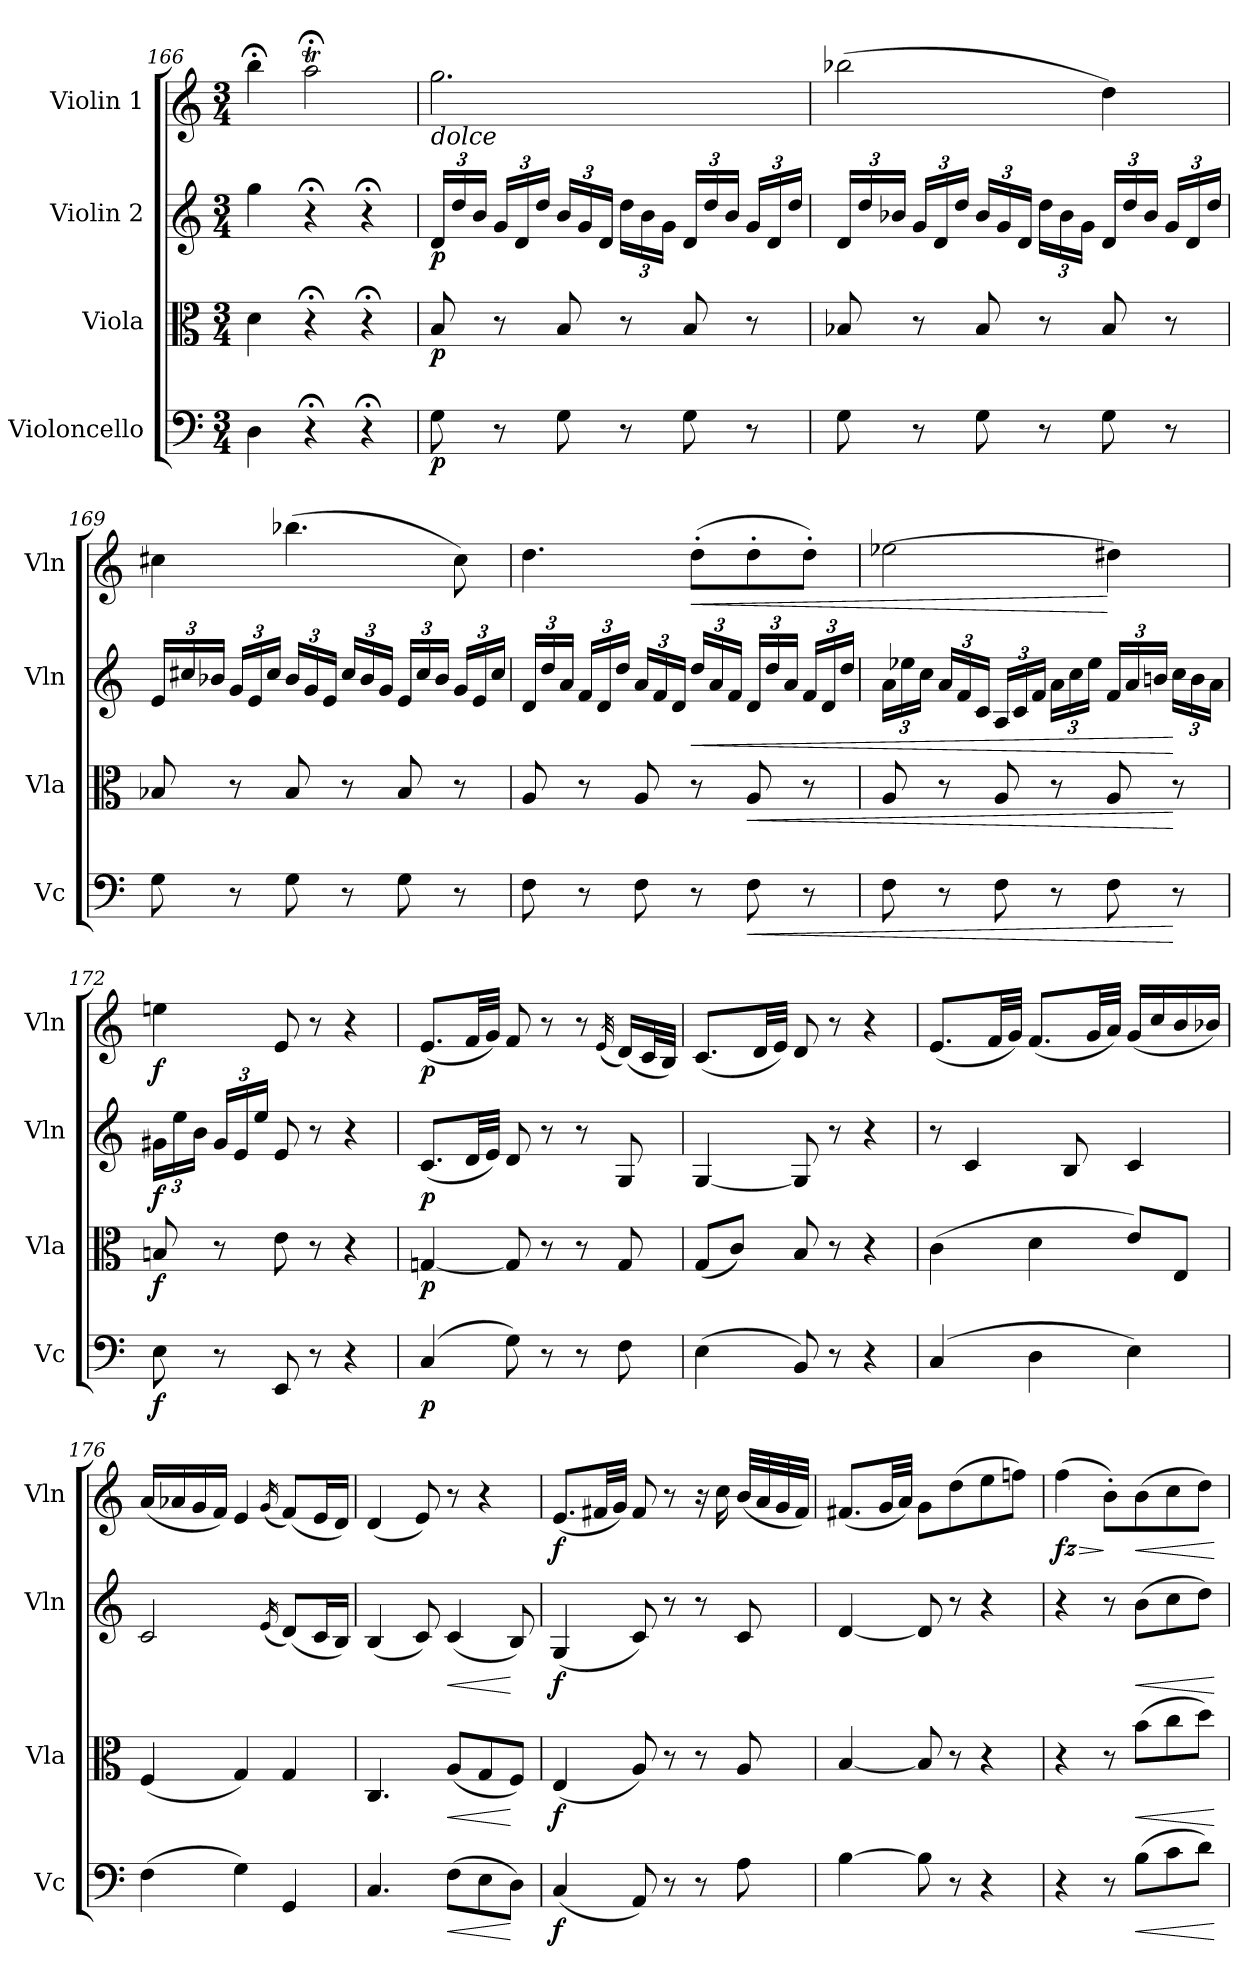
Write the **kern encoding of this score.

**kern	**dynam	**kern	**dynam	**kern	**dynam	**kern	**dynam
*part4	*part4	*part3	*part3	*part2	*part2	*part1	*part1
*staff4	*staff4	*staff3	*staff3	*staff2	*staff2	*staff1	*staff1
*I"Violoncello	*	*I"Viola	*	*I"Violin 2	*	*I"Violin 1	*
*I'Vc	*	*I'Vla	*	*I'Vln	*	*I'Vln	*
*clefF4	*	*clefC3	*	*clefG2	*	*clefG2	*
*k[]	*	*k[]	*	*k[]	*	*k[]	*
*M3/4	*	*M3/4	*	*M3/4	*	*M3/4	*
=166	=166	=166	=166	=166	=166	=166	=166
4D\	.	4d\	.	4gg\	.	4bb;<\	.
4r;<	.	4r;<	.	4r;<	.	2aa;<T\	.
4r;<	.	4r;<	.	4r;<	.	.	.
!!LO:LB:g=z
=167	=167	=167	=167	=167	=167	=167	=167
*	*	*	*	*Xbrackettup	*	*	*
!	!	!	!	!	!	!LO:TX:b:i:t=dolce	!
!	!LO:DY:b	!	!LO:DY:b	!	!LO:DY:b	!	!
8G\	p	8B/	p	24d/LL	p	2.gg\	.
.	.	.	.	24dd/	.	.	.
.	.	.	.	24b/JJ	.	.	.
8r	.	8r	.	24g/LL	.	.	.
.	.	.	.	24d/	.	.	.
.	.	.	.	24dd/JJ	.	.	.
8G\	.	8B/	.	24b/LL	.	.	.
.	.	.	.	24g/	.	.	.
.	.	.	.	24d/JJ	.	.	.
8r	.	8r	.	24dd\LL	.	.	.
.	.	.	.	24b\	.	.	.
.	.	.	.	24g\JJ	.	.	.
8G\	.	8B/	.	24d/LL	.	.	.
.	.	.	.	24dd/	.	.	.
.	.	.	.	24b/JJ	.	.	.
8r	.	8r	.	24g/LL	.	.	.
.	.	.	.	24d/	.	.	.
.	.	.	.	24dd/JJ	.	.	.
=168	=168	=168	=168	=168	=168	=168	=168
8G\	.	8B-X/	.	24d/LL	.	(>2bb-X\	.
.	.	.	.	24dd/	.	.	.
.	.	.	.	24b-X/JJ	.	.	.
8r	.	8r	.	24g/LL	.	.	.
.	.	.	.	24d/	.	.	.
.	.	.	.	24dd/JJ	.	.	.
8G\	.	8B-/	.	24b-/LL	.	.	.
.	.	.	.	24g/	.	.	.
.	.	.	.	24d/JJ	.	.	.
8r	.	8r	.	24dd\LL	.	.	.
.	.	.	.	24b-\	.	.	.
.	.	.	.	24g\JJ	.	.	.
8G\	.	8B-/	.	24d/LL	.	4dd\)	.
.	.	.	.	24dd/	.	.	.
.	.	.	.	24b-/JJ	.	.	.
8r	.	8r	.	24g/LL	.	.	.
.	.	.	.	24d/	.	.	.
.	.	.	.	24dd/JJ	.	.	.
=169	=169	=169	=169	=169	=169	=169	=169
8G\	.	8B-X/	.	24e/LL	.	4cc#X\	.
.	.	.	.	24cc#X/	.	.	.
.	.	.	.	24b-X/JJ	.	.	.
8r	.	8r	.	24g/LL	.	.	.
.	.	.	.	24e/	.	.	.
.	.	.	.	24cc#/JJ	.	.	.
8G\	.	8B-/	.	24b-/LL	.	(>4.bb-X\	.
.	.	.	.	24g/	.	.	.
.	.	.	.	24e/JJ	.	.	.
8r	.	8r	.	24cc#/LL	.	.	.
.	.	.	.	24b-/	.	.	.
.	.	.	.	24g/JJ	.	.	.
8G\	.	8B-/	.	24e/LL	.	.	.
.	.	.	.	24cc#/	.	.	.
.	.	.	.	24b-/JJ	.	.	.
8r	.	8r	.	24g/LL	.	8cc#\)	.
.	.	.	.	24e/	.	.	.
.	.	.	.	24cc#/JJ	.	.	.
!!LO:LB:g=z
=170	=170	=170	=170	=170	=170	=170	=170
8F\	.	8A/	.	24d/LL	.	4.dd\	.
.	.	.	.	24dd/	.	.	.
.	.	.	.	24a/JJ	.	.	.
8r	.	8r	.	24f/LL	.	.	.
.	.	.	.	24d/	.	.	.
.	.	.	.	24dd/JJ	.	.	.
8F\	.	8A/	.	24a/LL	.	.	.
.	.	.	.	24f/	.	.	.
.	.	.	.	24d/JJ	.	.	.
!	!	!	!	!	!LO:HP:b	!	!LO:HP:b
8r	.	8r	.	24dd/LL	<	(>8dd'\L	<
.	.	.	.	24a/	.	.	.
.	.	.	.	24f/JJ	.	.	.
!	!LO:HP:b	!	!LO:HP:b	!	!	!	!
8F\	<	8A/	<	24d/LL	.	8dd'\	.
.	.	.	.	24dd/	.	.	.
.	.	.	.	24a/JJ	.	.	.
8r	.	8r	.	24f/LL	.	8dd'\J)	.
.	.	.	.	24d/	.	.	.
.	.	.	.	24dd/JJ	.	.	.
=171	=171	=171	=171	=171	=171	=171	=171
8F\	.	8A/	.	24a\LL	.	[2ee-X\	.
.	.	.	.	24ee-X\	.	.	.
.	.	.	.	24cc\JJ	.	.	.
8r	.	8r	.	24a/LL	.	.	.
.	.	.	.	24f/	.	.	.
.	.	.	.	24c/JJ	.	.	.
8F\	.	8A/	.	24A/LL	.	.	.
.	.	.	.	24c/	.	.	.
.	.	.	.	24f/JJ	.	.	.
8r	.	8r	.	24a\LL	.	.	.
.	.	.	.	24cc\	.	.	.
.	.	.	.	24ee-\JJ	.	.	.
8F\	.	8A/	.	24f/LL	.	4dd#X\]	[
.	.	.	.	24a/	.	.	.
.	.	.	.	24bn/JJ	.	.	.
8r	[	8r	[	24cc\LL	[	.	.
.	.	.	.	24b\	.	.	.
.	.	.	.	24a\JJ	.	.	.
=172	=172	=172	=172	=172	=172	=172	=172
!	!LO:DY:b	!	!LO:DY:b	!	!LO:DY:b	!	!LO:DY:b
8E\	f	8Bn/	f	24g#X\LL	f	4een\	f
.	.	.	.	24ee\	.	.	.
.	.	.	.	24b\JJ	.	.	.
8r	.	8r	.	24g#/LL	.	.	.
.	.	.	.	24e/	.	.	.
.	.	.	.	24ee/JJ	.	.	.
8EE/	.	8e\	.	8e/	.	8e/	.
8r	.	8r	.	8r	.	8r	.
4r	.	4r	.	4r	.	4r	.
!!LO:PB:g=z
=173	=173	=173	=173	=173	=173	=173	=173
!	!LO:DY:b	!	!LO:DY:b	!	!LO:DY:b	!	!LO:DY:b
(>4C/	p	[4Gn/	p	(<8.c/L	p	(<8.e/L	p
.	.	.	.	32d/LL	.	32f/LL	.
.	.	.	.	32e/JJJ)	.	32g/JJJ)	.
8G\)	.	8G/]	.	8d/	.	8f/	.
8r	.	8r	.	8r	.	8r	.
8r	.	8r	.	8r	.	8r	.
.	.	.	.	.	.	(<32qe/	.
8F\	.	8G/	.	8G/	.	(<16d/LL)	.
.	.	.	.	.	.	32c/L	.
.	.	.	.	.	.	32B/JJJ)	.
=174	=174	=174	=174	=174	=174	=174	=174
(>4E\	.	(<8G/L	.	[4G/	.	(<8.c/L	.
.	.	8c/J)	.	.	.	.	.
.	.	.	.	.	.	32d/LL	.
.	.	.	.	.	.	32e/JJJ)	.
8BB/)	.	8B/	.	8G/]	.	8d/	.
8r	.	8r	.	8r	.	8r	.
4r	.	4r	.	4r	.	4r	.
=175	=175	=175	=175	=175	=175	=175	=175
(>4C/	.	(>4c\	.	8r	.	(<8.e/L	.
.	.	.	.	4c/	.	.	.
.	.	.	.	.	.	32f/LL	.
.	.	.	.	.	.	32g/JJJ)	.
4D\	.	4d\	.	.	.	(<8.f/L	.
.	.	.	.	8B/	.	.	.
.	.	.	.	.	.	32g/LL	.
.	.	.	.	.	.	32a/JJJ)	.
4E\)	.	8e/L)	.	4c/	.	(<16g/LL	.
.	.	.	.	.	.	16cc/	.
.	.	8E/J	.	.	.	16b/	.
.	.	.	.	.	.	16b-X/JJ)	.
=176	=176	=176	=176	=176	=176	=176	=176
(>4F\	.	(<4F/	.	2c/	.	(<16a/LL	.
.	.	.	.	.	.	16a-X/	.
.	.	.	.	.	.	16g/	.
.	.	.	.	.	.	16f/JJ)	.
4G\)	.	4G/)	.	.	.	4e/	.
.	.	.	.	(<16qe/	.	(<16qg/	.
4GG/	.	4G/	.	(<8d/L)	.	(<8f/L)	.
.	.	.	.	16c/L	.	16e/L	.
.	.	.	.	16B/JJ)	.	16d/JJ)	.
!!LO:LB:g=z
=177	=177	=177	=177	=177	=177	=177	=177
4.C/	.	4.C/	.	(<4B/	.	(<4d/	.
.	.	.	.	8c/)	.	8e/)	.
!	!LO:HP:b	!	!LO:HP:b	!	!LO:HP:b	!	!
(>8F\L	<	(<8A/L	<	(<4c/	<	8r	.
8E\	.	8G/	.	.	.	4r	.
8D\J)	[	8F/J)	[	8B/)	[	.	.
=178	=178	=178	=178	=178	=178	=178	=178
!	!LO:DY:b	!	!LO:DY:b	!	!LO:DY:b	!	!LO:DY:b
(<4C/	f	(<4E/	f	(<4G/	f	(<8.e/L	f
.	.	.	.	.	.	32f#X/LL	.
.	.	.	.	.	.	32g/JJJ)	.
8AA/)	.	8A/)	.	8c/)	.	8f#/	.
8r	.	8r	.	8r	.	8r	.
8r	.	8r	.	8r	.	16r	.
.	.	.	.	.	.	16cc\	.
8A\	.	8A/	.	8c/	.	(<32b/LLL	.
.	.	.	.	.	.	32a/	.
.	.	.	.	.	.	32g/	.
.	.	.	.	.	.	32f#/JJJ)	.
=179	=179	=179	=179	=179	=179	=179	=179
[4B\	.	[4B/	.	[4d/	.	(<8.f#X/L	.
.	.	.	.	.	.	32g/LL	.
.	.	.	.	.	.	32a/JJJ)	.
8B\]	.	8B/]	.	8d/]	.	8g\L	.
8r	.	8r	.	8r	.	(>8dd\	.
4r	.	4r	.	4r	.	8ee\	.
.	.	.	.	.	.	8ffn\J)	.
=180	=180	=180	=180	=180	=180	=180	=180
!	!	!	!	!	!	!	!LO:HP:b
!	!	!	!	!	!	!	!LO:DY:n=1:b
4r	.	4r	.	4r	.	(>4ff\	> fz
8r	.	8r	.	8r	.	8b'\L)	]
!	!LO:HP:b	!	!LO:HP:b	!	!LO:HP:b	!	!LO:HP:b
(>8B\L	<	(>8b\L	<	(>8b\L	<	(>8b\	<
8c\	.	8cc\	.	8cc\	.	8cc\	.
8d\J)	.	8dd\J)	.	8dd\J)	.	8dd\J)	.
.	[	.	[	.	[	.	[
=	=	=	=	=	=	=	=
*-	*-	*-	*-	*-	*-	*-	*-
